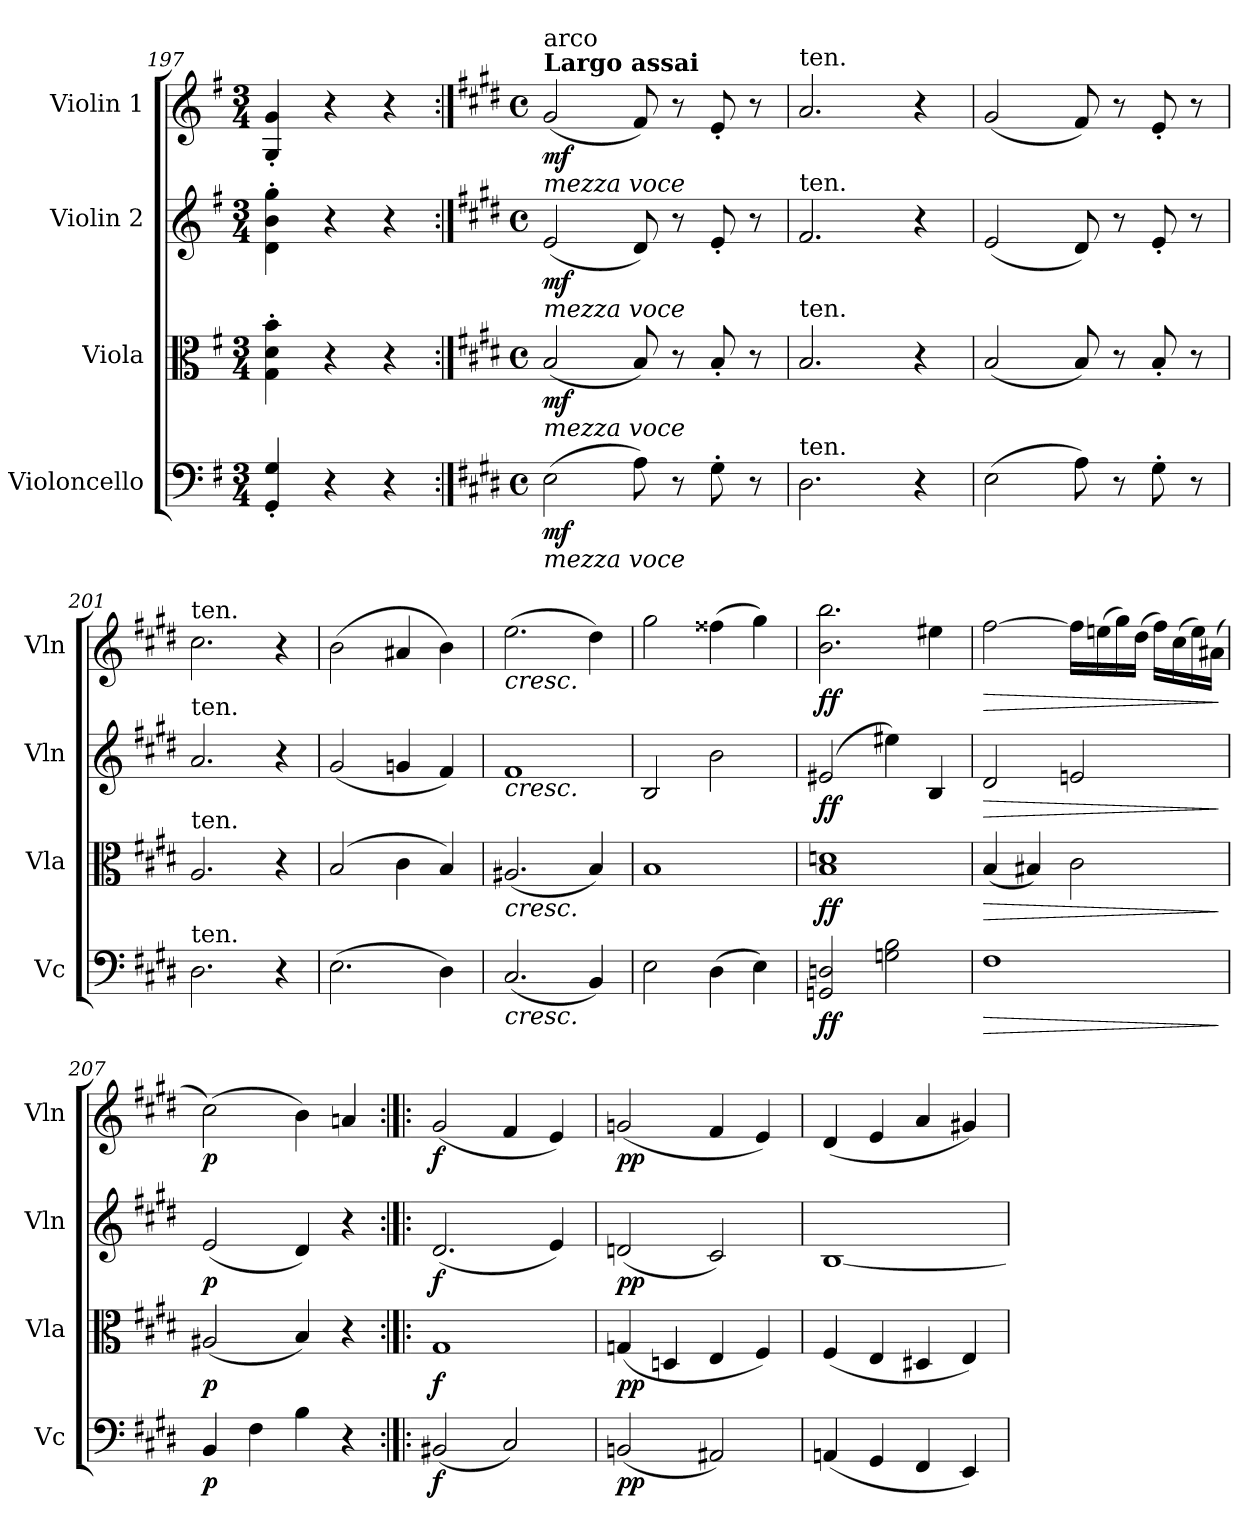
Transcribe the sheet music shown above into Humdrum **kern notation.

**kern	**dynam	**kern	**dynam	**kern	**dynam	**kern	**dynam
*part4	*part4	*part3	*part3	*part2	*part2	*part1	*part1
*staff4	*staff4	*staff3	*staff3	*staff2	*staff2	*staff1	*staff1
*I"Violoncello	*	*I"Viola	*	*I"Violin 2	*	*I"Violin 1	*
*I'Vc	*	*I'Vla	*	*I'Vln	*	*I'Vln	*
*clefF4	*	*clefC3	*	*clefG2	*	*clefG2	*
*k[f#]	*	*k[f#]	*	*k[f#]	*	*k[f#]	*
*M3/4	*	*M3/4	*	*M3/4	*	*M3/4	*
=197	=197	=197	=197	=197	=197	=197	=197
4GG/' 4G/'	.	4G\' 4d\' 4b\'	.	4d\' 4b\' 4gg\'	.	4G/' 4g/'	.
4r	.	4r	.	4r	.	4r	.
4r	.	4r	.	4r	.	4r	.
!!LO:PB:g=z
=198:|!	=198:|!	=198:|!	=198:|!	=198:|!	=198:|!	=198:|!	=198:|!
*k[f#c#g#d#]	*	*k[f#c#g#d#]	*	*k[f#c#g#d#]	*	*k[f#c#g#d#]	*
*M4/4	*	*M4/4	*	*M4/4	*	*M4/4	*
*met(c)	*	*met(c)	*	*met(c)	*	*met(c)	*
!	!	!	!	!	!	!LO:TX:a:B:t=Largo assai	!
!	!	!	!	!	!	!LO:TX:a:t=arco	!
!	!	!	!	!	!	!LO:TX:b:i:t=mezza voce	!
!	!	!	!	!LO:TX:b:i:t=mezza voce	!	!	!
!	!	!LO:TX:b:i:t=mezza voce	!	!	!	!	!
!LO:TX:b:i:t=mezza voce	!	!	!	!	!	!	!
!	!LO:DY:b	!	!LO:DY:b	!	!LO:DY:b	!	!LO:DY:b
(>2E\	mf	(<2B/	mf	(<2e/	mf	(<2g#/	mf
8A\)	.	8B/)	.	8d#/)	.	8f#/)	.
8r	.	8r	.	8r	.	8r	.
8G#'\	.	8B'/	.	8e'/	.	8e'/	.
8r	.	8r	.	8r	.	8r	.
=199	=199	=199	=199	=199	=199	=199	=199
!	!	!	!	!	!	!LO:TX:a:t=ten.	!
!	!	!	!	!LO:TX:a:t=ten.	!	!	!
!	!	!LO:TX:a:t=ten.	!	!	!	!	!
!LO:TX:a:t=ten.	!	!	!	!	!	!	!
2.D#\	.	2.B/	.	2.f#/	.	2.a/	.
4r	.	4r	.	4r	.	4r	.
=200	=200	=200	=200	=200	=200	=200	=200
(>2E\	.	(<2B/	.	(<2e/	.	(<2g#/	.
8A\)	.	8B/)	.	8d#/)	.	8f#/)	.
8r	.	8r	.	8r	.	8r	.
8G#'\	.	8B'/	.	8e'/	.	8e'/	.
8r	.	8r	.	8r	.	8r	.
=201	=201	=201	=201	=201	=201	=201	=201
!	!	!	!	!	!	!LO:TX:a:t=ten.	!
!	!	!	!	!LO:TX:a:t=ten.	!	!	!
!	!	!LO:TX:a:t=ten.	!	!	!	!	!
!LO:TX:a:t=ten.	!	!	!	!	!	!	!
2.D#\	.	2.A/	.	2.a/	.	2.cc#\	.
4r	.	4r	.	4r	.	4r	.
=202	=202	=202	=202	=202	=202	=202	=202
(>2.E\	.	(>2B/	.	(<2g#/	.	(>2b\	.
.	.	4c#\	.	4gn/	.	4a#X/	.
4D#\)	.	4B/)	.	4f#/)	.	4b\)	.
=203	=203	=203	=203	=203	=203	=203	=203
!	!	!	!	!	!	!LO:TX:b:i:t=cresc.	!
!	!	!	!	!LO:TX:b:i:t=cresc.	!	!	!
!	!	!LO:TX:b:i:t=cresc.	!	!	!	!	!
!LO:TX:b:i:t=cresc.	!	!	!	!	!	!	!
(<2.C#/	.	(<2.A#X/	.	1f#	.	(>2.ee\	.
4BB/)	.	4B/)	.	.	.	4dd#\)	.
=204	=204	=204	=204	=204	=204	=204	=204
2E\	.	1B	.	2B/	.	2gg#\	.
(>4D#\	.	.	.	2b\	.	(>4ff##X\	.
4E\)	.	.	.	.	.	4gg#\)	.
!!LO:LB:g=z
=205	=205	=205	=205	=205	=205	=205	=205
!	!LO:DY:b	!	!LO:DY:b	!	!LO:DY:b	!	!LO:DY:b
2GGn/ 2Dn/	ff	1B 1dn	ff	(>2e#X/	ff	2.b\ 2.bb\	ff
2Gn\ 2B\	.	.	.	4ee#X\)	.	.	.
.	.	.	.	4B/	.	4ee#X\	.
=206	=206	=206	=206	=206	=206	=206	=206
!	!LO:HP:b	!	!LO:HP:b	!	!LO:HP:b	!	!LO:HP:b
1F#	>	(<4B/	>	2d#/	>	[2ff#\	>
.	.	4B#X/)	.	.	.	.	.
.	.	2c#\	.	2en/	.	16ff#\LL]	.
.	.	.	.	.	.	(>16een\	.
.	.	.	.	.	.	16gg#\)	.
.	.	.	.	.	.	(>16dd#\JJ	.
.	.	.	.	.	.	16ff#\LL)	.
.	.	.	.	.	.	(>16cc#\	.
.	.	.	.	.	.	16ee\)	.
.	.	.	.	.	.	(>16a#X\JJ	.
.	]	.	]	.	]	.	]
=207	=207	=207	=207	=207	=207	=207	=207
!	!LO:DY:b	!	!LO:DY:b	!	!LO:DY:b	!	!LO:DY:b
4BB/	p	(<2A#X/	p	(<2e/	p	(>2cc#\)	p
4F#\	.	.	.	.	.	.	.
4B\	.	4B/)	.	4d#/)	.	4b\)	.
4r	.	4r	.	4r	.	4an/	.
=208:|!|:	=208:|!|:	=208:|!|:	=208:|!|:	=208:|!|:	=208:|!|:	=208:|!|:	=208:|!|:
!	!LO:DY:b	!	!LO:DY:b	!	!LO:DY:b	!	!LO:DY:b
(<2BB#X/	f	1G#	f	(<2.d#/	f	(<2g#/	f
2C#/)	.	.	.	.	.	4f#/	.
.	.	.	.	4e/)	.	4e/)	.
=209	=209	=209	=209	=209	=209	=209	=209
!	!LO:DY:b	!	!LO:DY:b	!	!LO:DY:b	!	!LO:DY:b
(<2BBn/	pp	(<4Gn/	pp	(<2dn/	pp	(<2gn/	pp
.	.	4Dn/	.	.	.	.	.
2AA#X/)	.	4E/	.	2c#/)	.	4f#/	.
.	.	4F#/)	.	.	.	4e/)	.
!!LO:LB:g=z
=210	=210	=210	=210	=210	=210	=210	=210
(<4AAn/	.	(<4F#/	.	[1B	.	(<4d#/	.
4GG#/	.	4E/	.	.	.	4e/	.
4FF#/	.	4D#X/	.	.	.	4a/	.
4EE/)	.	4E/)	.	.	.	4g#X/)	.
=	=	=	=	=	=	=	=
*-	*-	*-	*-	*-	*-	*-	*-
